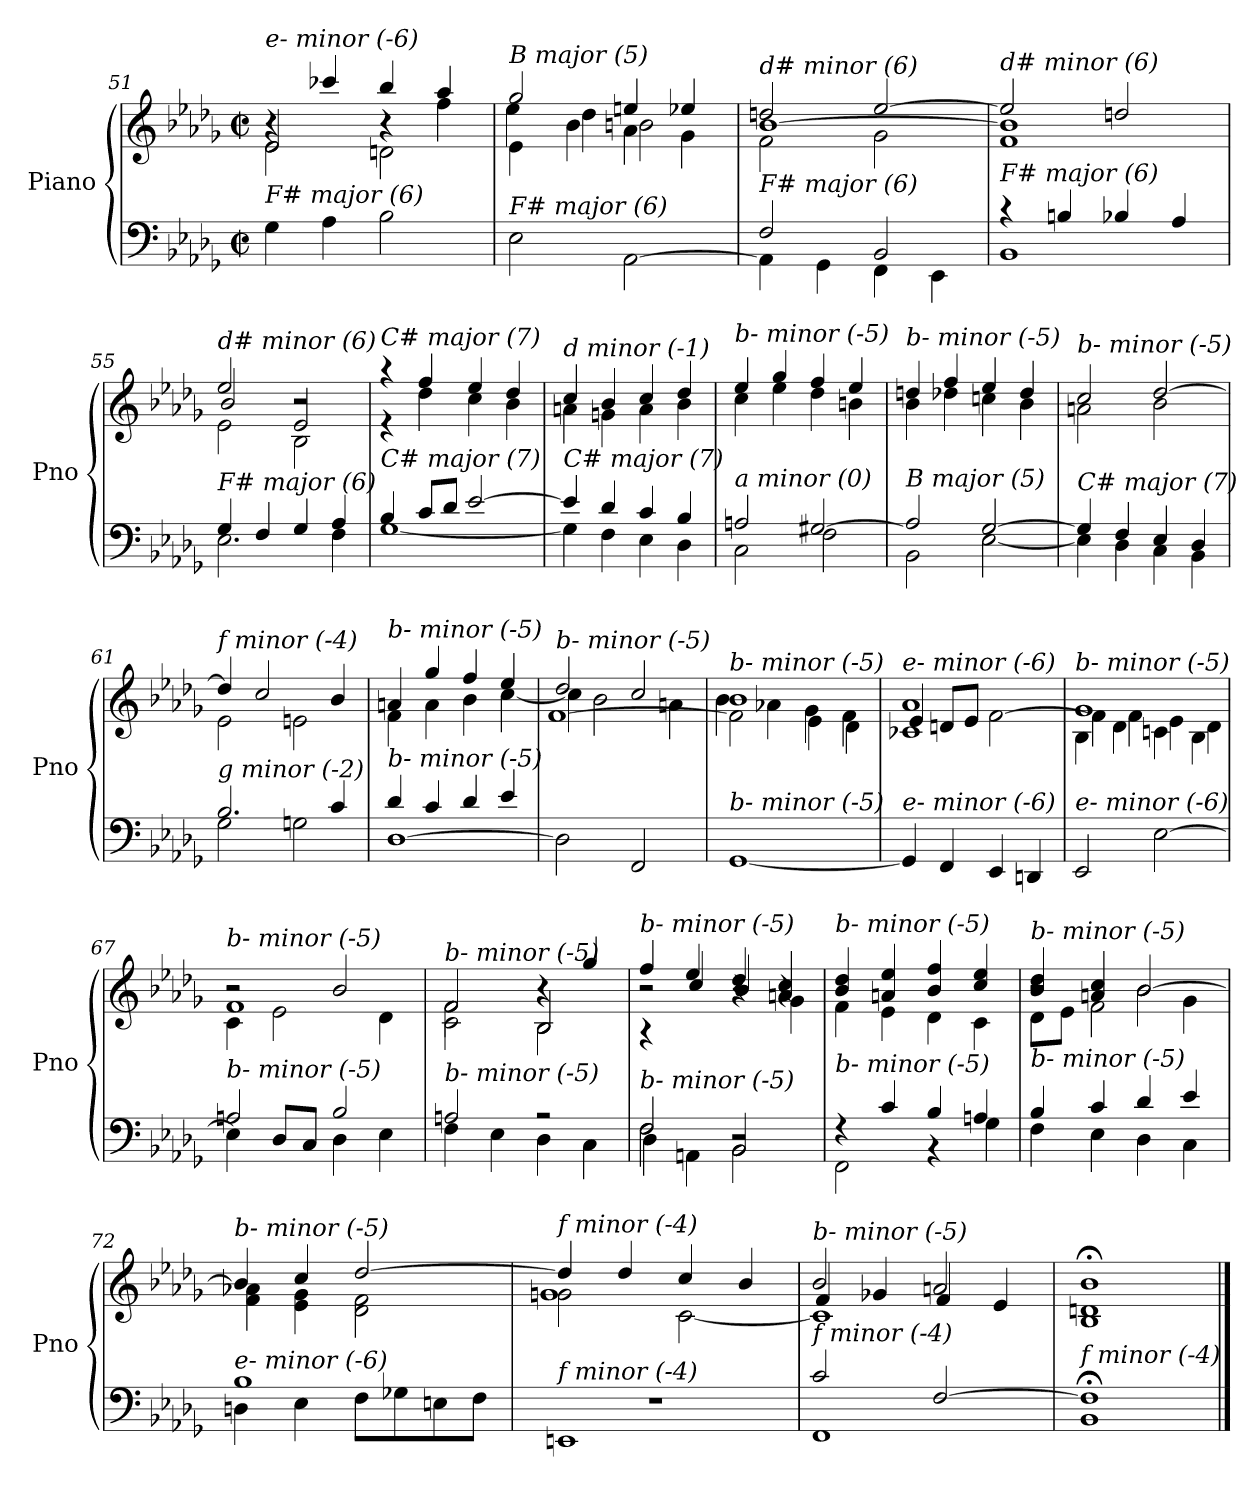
**kern	**kern
*part1	*part1
*staff2	*staff1
*I"Piano	*
*I'Pno	*
*clefF4	*clefG2
*k[b-e-a-d-g-]	*k[b-e-a-d-g-]
*M2/2	*M2/2
*met(c|)	*met(c|)
=51	=51
*	*^
*	*	*^
!	!LO:TX:i:t=e- minor (-6)	!	!
!LO:TX:i:t=F# major (6)	!	!	!
4G-\	4r	2e-\	2e-/
4A-\	4ccc-X/	.	.
2B-\	4bb-/	2dn\	4r
.	4aa-/	.	4ff\
=52	=52	=52	=52
!	!LO:TX:i:t=B major (5)	!	!
!LO:TX:i:t=F# major (6)	!	!	!
2E-\	2gg-/	4e-\	4ee-\
.	.	4b-\	4dd-\
[2AA-\	4eeni/	4a-\	2bni\
.	4ee-/	4g-\	.
=53	=53	=53	=53
*^	*	*	*
!	!	!LO:TX:i:t=d# minor (6)	!	!
!LO:TX:i:t=F# major (6)	!	!	!	!
4AA-\]	2F/	2ddn/	2f\	[1b-
4GG-\	.	.	.	.
4FF\	2BB-/	[2ee-/	2g-\	.
4EE-\	.	.	.	.
!!LO:LB:g=z	!!	!!
=54	=54	=54	=54	=54
!	!	!LO:TX:i:t=d# minor (6)	!	!
!LO:TX:i:t=F# major (6)	!	!	!	!
4r	1BB-	2ee-/]	1f	1b-]
4Bni/	.	.	.	.
4B-/	.	2ddn/	.	.
4A-/	.	.	.	.
=55	=55	=55	=55	=55
!	!	!LO:TX:i:t=d# minor (6)	!	!
!LO:TX:i:t=F# major (6)	!	!	!	!
4G-/	2.E-\	2ee-/	2e-\	2b-/
4F/	.	.	.	.
4G-/	.	2r	2B-\	2e-/
4A-/	4F\	.	.	.
*	*	*	*v	*v
=56	=56	=56	=56
!	!	!LO:TX:i:t=C# major (7)	!
!LO:TX:i:t=C# major (7)	!	!	!
4B-/	[1G-	4r	4r
8c/L	.	4ff/	4dd-\
8d-/J	.	.	.
[2e-/	.	4ee-/	4cc\
.	.	4dd-/	4b-\
=57	=57	=57	=57
!	!	!LO:TX:i:t=d minor (-1)	!
!LO:TX:i:t=C# major (7)	!	!	!
4e-/]	4G-\]	4cc/	4an\
4d-/	4F\	4b-/	4gn\
4c/	4E-\	4cc/	4a\
4B-/	4D-\	4dd-/	4b-\
=58	=58	=58	=58
!	!	!LO:TX:i:t=b- minor (-5)	!
!LO:TX:i:t=a minor (0)	!	!	!
2An/	2C\	4ee-/	4cc\
.	.	4gg-/	4ee-\
[2G#Xi/	2F\	4ff/	4dd-\
.	.	4ee-/	4bni\
=59	=59	=59	=59
!	!	!LO:TX:i:t=b- minor (-5)	!
!LO:TX:i:t=B major (5)	!	!	!
2A-/]	2BB-\	4ddn/	4b-\
.	.	4ff/	4dd-X\
[2G-/	[2E-\	4ee-/	4ccn\
.	.	4dd-/	4b-\
=60	=60	=60	=60
!	!	!LO:TX:i:t=b- minor (-5)	!
!LO:TX:i:t=C# major (7)	!	!	!
4G-/]	4E-\]	2cc/	2an\
4F/	4D-\	.	.
4E-/	4C\	[2dd-/	2b-\
4D-/	4BB-\	.	.
!!LO:LB:g=z	!!
=61	=61	=61	=61
!	!	!LO:TX:i:t=f minor (-4)	!
!LO:TX:i:t=g minor (-2)	!	!	!
2.B-/	2G-\	4dd-/]	2e-\
.	.	2cc/	.
.	2Gn\	.	2en\
4c/	.	4b-/	.
=62	=62	=62	=62
!	!	!LO:TX:i:t=b- minor (-5)	!
!LO:TX:i:t=b- minor (-5)	!	!	!
[1D-	4d-/	4an/	4f\
.	4c/	4gg-/	4a\
.	4d-/	4ff/	4b-\
.	4e-/	4ee-/	[4cc\
=63	=63	=63	=63
*	*	*	*^
!	!	!LO:TX:i:t=b- minor (-5)	!	!
!LO:TX:i:t=b- minor (-5)	!	!	!	!
*v	*v	*	*	*
2D-\]	2dd-/	4cc\]	[1f
.	.	2b-\	.
2FF/	2cc/	.	.
.	.	4an\	.
=64	=64	=64	=64
!	!LO:TX:i:t=b- minor (-5)	!	!
!LO:TX:i:t=b- minor (-5)	!	!	!
[1GG-	1b-	4b-\	2f\]
.	.	4a-X\	.
.	.	4g-\	4e-\
.	.	4f\	4d-\
=65	=65	=65	=65
!	!LO:TX:i:t=e- minor (-6)	!	!
!LO:TX:i:t=e- minor (-6)	!	!	!
4GG-/]	1a-	1c-X	4e-/
4FF/	.	.	8dn/L
.	.	.	8e-/J
4EE-/	.	.	[2f\
4DDn/	.	.	.
=66	=66	=66	=66
!	!LO:TX:i:t=b- minor (-5)	!	!
!LO:TX:i:t=e- minor (-6)	!	!	!
2EE-/	1g-	4B-\	4f\]
.	.	4d-\	4f\
[2E-\	.	4cn\	4e-\
.	.	4B-\	4d-\
!!LO:PB:g=z	!!	!!
=67	=67	=67	=67
*^	*	*	*
!	!	!LO:TX:i:t=b- minor (-5)	!	!
!LO:TX:i:t=b- minor (-5)	!	!	!	!
4E-\]	2An/	2r	4c\	1f
8D-/L	.	.	2e-\	.
8C/J	.	.	.	.
4D-\	2B-/	2b-/	.	.
4E-\	.	.	4d-\	.
=68	=68	=68	=68	=68
!	!	!LO:TX:i:t=b- minor (-5)	!	!
!LO:TX:i:t=b- minor (-5)	!	!	!	!
2An/	4F\	2f/	2c\	2f\
.	4E-\	.	.	.
2r	4D-\	4r	2B-\	2B-/
.	4C\	4gg-/	.	.
=69	=69	=69	=69	=69
*	*^	*	*	*
!	!	!	!LO:TX:i:t=b- minor (-5)	!	!
!LO:TX:i:t=b- minor (-5)	!	!	!	!	!
2F/	2F\	4D-\	4ff/	2r	4rA
.	.	4AAn\	4ee-/	.	4cc/
2BB-/	2BB-\	2r	4dd-/	4r	4b-/
.	.	.	4an/ 4cc/	4g-\	4r
*	*v	*v	*	*	*
=70	=70	=70	=70	=70
!	!	!LO:TX:i:t=b- minor (-5)	!	!
!LO:TX:i:t=b- minor (-5)	!	!	!	!
*	*	*	*v	*v
4rF	2FF\	4b-/ 4dd-/	4f\
4c/	.	4an/ 4ee-/	4e-\
4B-/	4rBB	4b-/ 4ff/	4d-\
4An/	4G-\	4cc/ 4ee-/	4c\
=71	=71	=71	=71
*	*	*	*^
!	!	!LO:TX:i:t=b- minor (-5)	!	!
!LO:TX:i:t=b- minor (-5)	!	!	!	!
4B-/	4F\	4b-/ 4dd-/	8d-\L	2r
.	.	.	8e-\J	.
4c/	4E-\	4an/ 4cc/	2f\	.
4d-/	4D-\	[2b-/	.	2b-\
4e-/	4C\	.	4g-\	.
*	*	*	*v	*v
=72	=72	=72	=72
!	!	!LO:TX:i:t=b- minor (-5)	!
!LO:TX:i:t=e- minor (-6)	!	!	!
1B-	4Dn\	4b-/]	4f\ 4a-X\
.	4E-\	4cc/	4e-\ 4g-\
.	8F\L	[2dd-/	2d-\ 2f\
.	8G-X\	.	.
.	8En\	.	.
.	8F\J	.	.
!!LO:LB:g=z
=73	=73	=73	=73
*	*	*	*^
!	!	!LO:TX:i:t=f minor (-4)	!	!
!LO:TX:i:t=f minor (-4)	!	!	!	!
1r	1EEn	4dd-/]	2gn\	1g
.	.	4dd-/	.	.
.	.	4cc/	[2c\	.
.	.	4b-/	.	.
=74	=74	=74	=74	=74
!	!	!LO:TX:i:t=b- minor (-5)	!	!
!LO:TX:i:t=f minor (-4)	!	!	!	!
2c/	1FF	2b-/	1c]	4f/
.	.	.	.	4g-X/
[2F/	.	2an/	.	4f/
.	.	.	.	4e-/
*v	*v	*	*	*
=75	=75	=75	=75
!	!LO:TX:i:t=B- major (-2)	!	!
!LO:TX:i:t=f minor (-4)	!	!	!
*	*v	*v	*v
1BB-; 1F];	1B-;< 1dn;< 1b-;<
==	==
*-	*-
